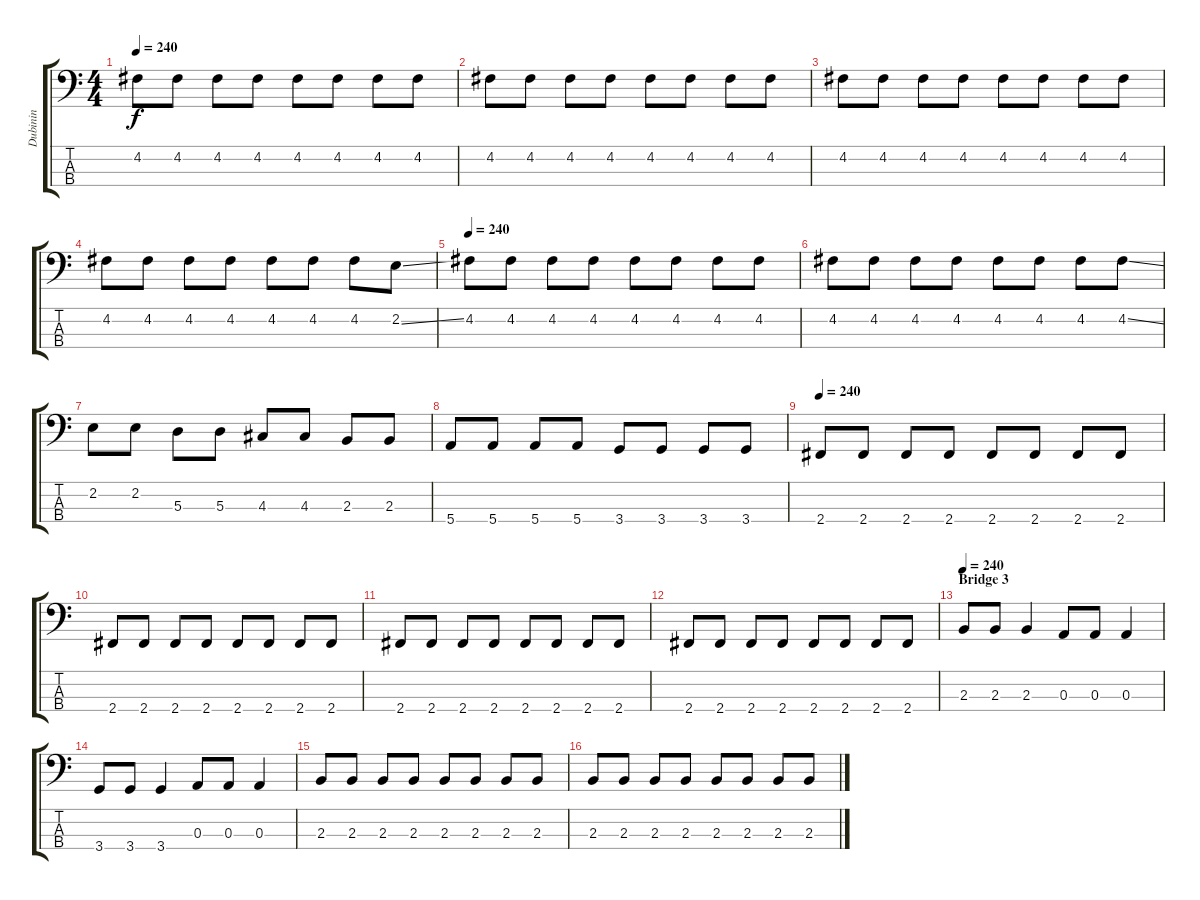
\track ("Dubinin" "Dubinin") {instrument electricbassfinger}
\staff {score tabs}
\tuning (G2 D2 A1 E1) {hide}
\ts (4 4)
\tempo 240
\clef f4
\ks c
4.2.8{dy f} 4.2.8 4.2.8 4.2.8 4.2.8 4.2.8 4.2.8 4.2.8 |
4.2.8 4.2.8 4.2.8 4.2.8 4.2.8 4.2.8 4.2.8 4.2.8 |
4.2.8 4.2.8 4.2.8 4.2.8 4.2.8 4.2.8 4.2.8 4.2.8 |
4.2.8 4.2.8 4.2.8 4.2.8 4.2.8 4.2.8 4.2.8 2.2{ss}.8 |
\tempo 240
4.2.8 4.2.8 4.2.8 4.2.8 4.2.8 4.2.8 4.2.8 4.2.8 |
4.2.8 4.2.8 4.2.8 4.2.8 4.2.8 4.2.8 4.2.8 4.2{ss}.8 |
2.2.8 2.2.8 5.3.8 5.3.8 4.3.8 4.3.8 2.3.8 2.3.8 |
5.4.8 5.4.8 5.4.8 5.4.8 3.4.8 3.4.8 3.4.8 3.4.8 |
\tempo 240
2.4.8 2.4.8 2.4.8 2.4.8 2.4.8 2.4.8 2.4.8 2.4.8 |
2.4.8 2.4.8 2.4.8 2.4.8 2.4.8 2.4.8 2.4.8 2.4.8 |
2.4.8 2.4.8 2.4.8 2.4.8 2.4.8 2.4.8 2.4.8 2.4.8 |
2.4.8 2.4.8 2.4.8 2.4.8 2.4.8 2.4.8 2.4.8 2.4.8 |
\section ("" "Bridge 3")
\tempo 240
2.3.8 2.3.8 2.3.4 0.3.8 0.3.8 0.3.4 |
3.4.8 3.4.8 3.4.4 0.3.8 0.3.8 0.3.4 |
2.3.8 2.3.8 2.3.8 2.3.8 2.3.8 2.3.8 2.3.8 2.3.8 |
2.3.8 2.3.8 2.3.8 2.3.8 2.3.8 2.3.8 2.3.8 2.3.8
